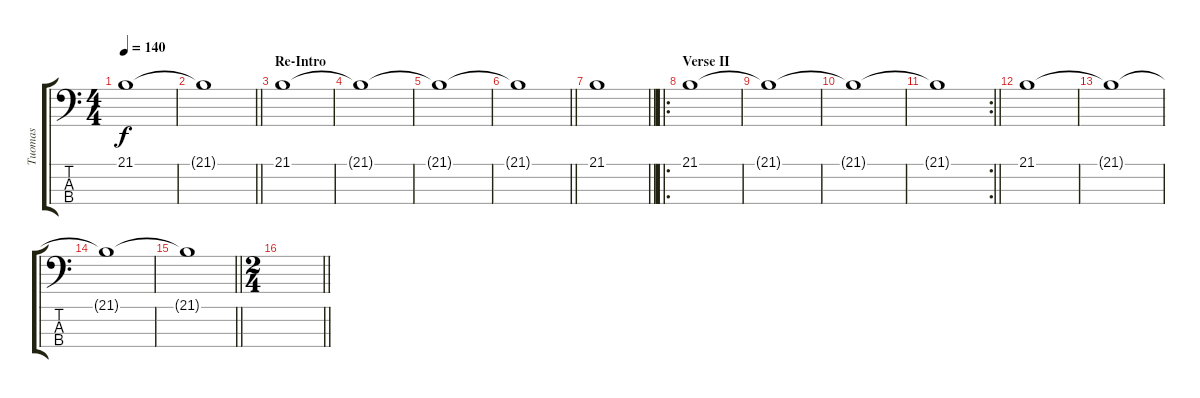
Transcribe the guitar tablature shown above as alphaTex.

\track ("Tuomas" "Tuomas") {instrument violin}
\staff {score tabs}
\tuning (D2 A1 E1 A0) {hide}
\ts (4 4)
\tempo 140
\clef f4
\ks c
21.1.1{dy f} |
\barLineRight lightlight
21.1{t}.1 |
\section ("" "Re-Intro")
21.1.1{volume 7} |
21.1{t}.1 |
21.1{t}.1 |
\barLineRight lightlight
21.1{t}.1 |
\barLineRight lightlight
21.1.1{volume 7} |
\ro
\section ("" "Verse II")
21.1.1{volume 7} |
21.1{t}.1 |
21.1{t}.1 |
\rc 2
\barLineRight lightlight
21.1{t}.1 |
\section ("" "")
21.1.1{volume 7} |
21.1{t}.1 |
21.1{t}.1 |
\barLineRight lightlight
21.1{t}.1 |
\ts (2 4)
\section ("" "")
\barLineRight lightlight
